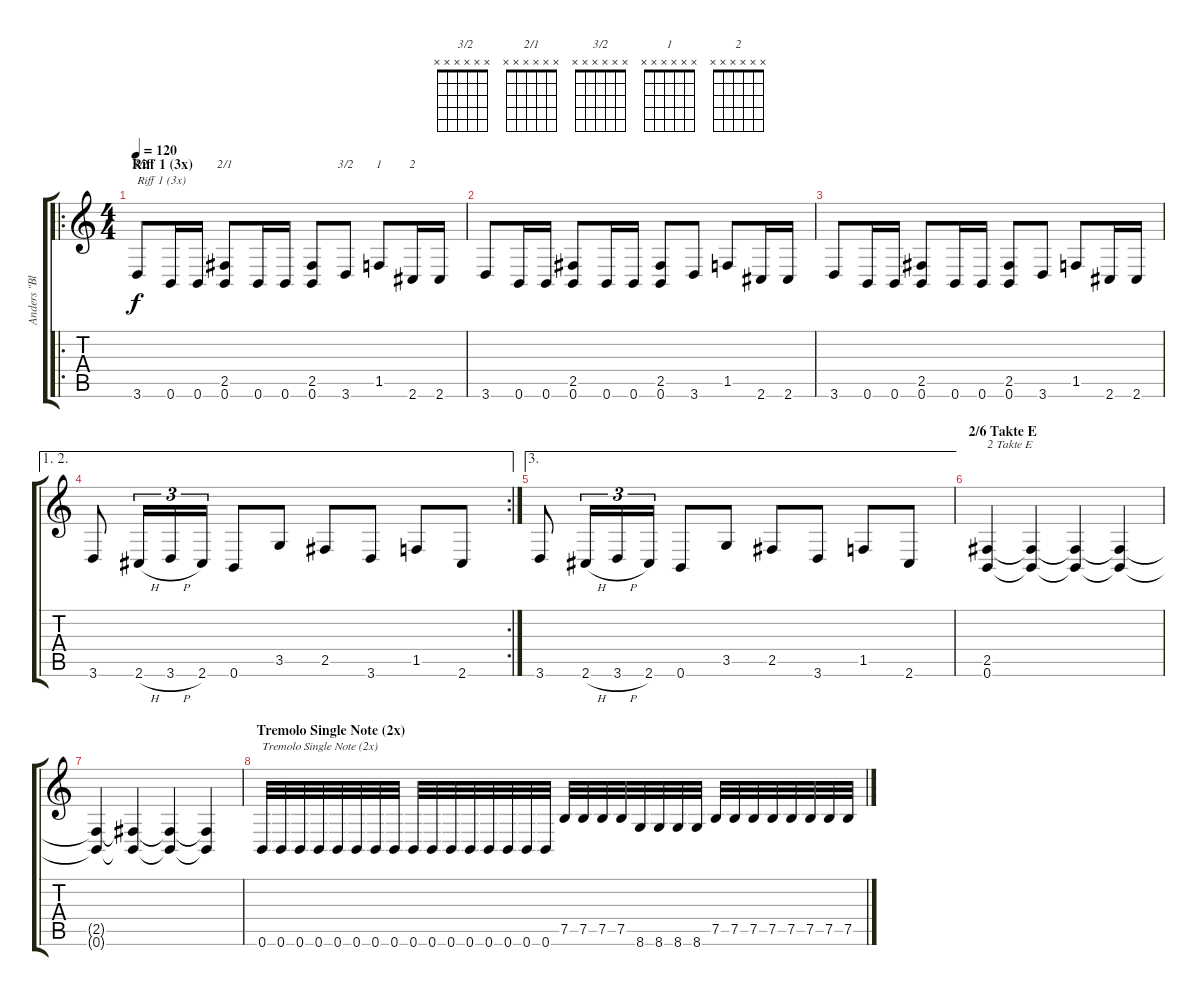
\track ("Anders \"Blakkheim\" Nyström" "Anders \"Bl") {instrument distortionguitar}
\staff {score tabs}
\tuning (B3 Gb3 D3 A2 E2 B1) {hide}
\chord ("  3/2" x x x x x x)
\chord ("2/1" x x x x x x)
\chord ("3/2" x x x x x x)
\chord ("1" x x x x x x)
\chord ("2" x x x x x x)
\ro
\ts (4 4)
\section ("" "Riff 1 (3x)")
\tempo 120
\clef g2
\ks c
3.6.8{ch "  3/2" txt "Riff 1 (3x)" dy f instrument distortionguitar} 0.6.16 0.6.16 (2.5 0.6).8{ch "2/1"} 0.6.16 0.6.16 (2.5 0.6).8 3.6.8{ch "3/2"} 1.5.8{ch "1"} 2.6.16{ch "2"} 2.6.16 |
3.6.8 0.6.16 0.6.16 (2.5 0.6).8 0.6.16 0.6.16 (2.5 0.6).8 3.6.8 1.5.8 2.6.16 2.6.16 |
3.6.8 0.6.16 0.6.16 (2.5 0.6).8 0.6.16 0.6.16 (2.5 0.6).8 3.6.8 1.5.8 2.6.16 2.6.16 |
\ae (1 2)
\rc 2
3.6.8 2.6{h}.16{tu (3 2)} 3.6{h}.16{tu (3 2)} 2.6.16{tu (3 2)} 0.6.8 3.5.8 2.5.8 3.6.8 1.5.8 2.6.8 |
\ae 3
3.6.8 2.6{h}.16{tu (3 2)} 3.6{h}.16{tu (3 2)} 2.6.16{tu (3 2)} 0.6.8 3.5.8 2.5.8 3.6.8 1.5.8 2.6.8 |
\section ("" "2/6 Takte E")
(2.5 0.6).4{txt "2 Takte E"} (2.5{t} 0.6{t}).4 (2.5{t} 0.6{t}).4 (2.5{t} 0.6{t}).4 |
(2.5{t} 0.6{t}).4 (2.5{t} 0.6{t}).4 (2.5{t} 0.6{t}).4 (2.5{t} 0.6{t}).4 |
\section ("" "Tremolo Single Note (2x)")
0.6.32{txt "Tremolo Single Note (2x)"} 0.6.32 0.6.32 0.6.32 0.6.32 0.6.32 0.6.32 0.6.32 0.6.32 0.6.32 0.6.32 0.6.32 0.6.32 0.6.32 0.6.32 0.6.32 7.5.32 7.5.32 7.5.32 7.5.32 8.6.32 8.6.32 8.6.32 8.6.32 7.5.32 7.5.32 7.5.32 7.5.32 7.5.32 7.5.32 7.5.32 7.5.32
